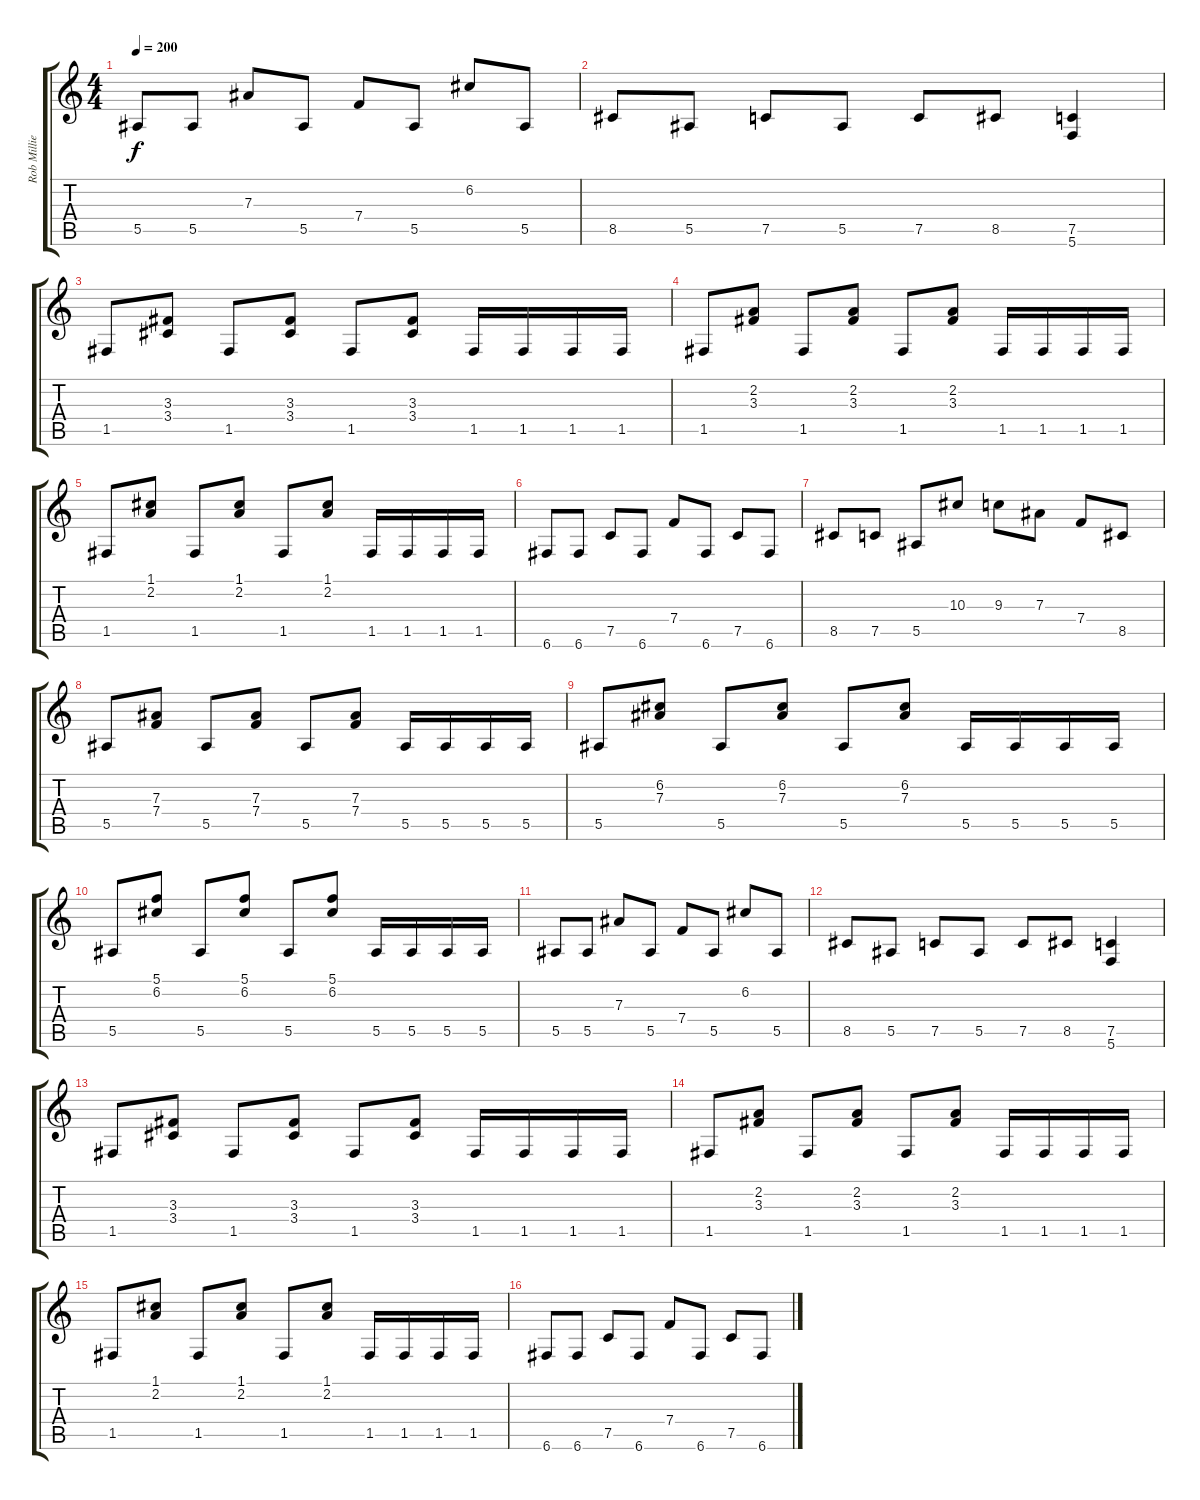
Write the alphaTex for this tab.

\track ("Rob Millie" "Rob Millie") {instrument distortionguitar}
\staff {score tabs}
\tuning (C4 G3 Eb3 Bb2 F2 C2) {hide}
\ts (4 4)
\tempo 200
\clef g2
\ks c
5.5.8{dy f} 5.5.8 7.3.8 5.5.8 7.4.8 5.5.8 6.2.8 5.5.8 |
8.5.8 5.5.8 7.5.8 5.5.8 7.5.8 8.5.8 (7.5 5.6).4 |
1.5.8 (3.3 3.4).8 1.5.8 (3.3 3.4).8 1.5.8 (3.3 3.4).8 1.5.16 1.5.16 1.5.16 1.5.16 |
1.5.8 (2.2 3.3).8 1.5.8 (2.2 3.3).8 1.5.8 (2.2 3.3).8 1.5.16 1.5.16 1.5.16 1.5.16 |
1.5.8 (1.1 2.2).8 1.5.8 (1.1 2.2).8 1.5.8 (1.1 2.2).8 1.5.16 1.5.16 1.5.16 1.5.16 |
6.6.8 6.6.8 7.5.8 6.6.8 7.4.8 6.6.8 7.5.8 6.6.8 |
8.5.8 7.5.8 5.5.8 10.3.8 9.3.8 7.3.8 7.4.8 8.5.8 |
5.5.8 (7.3 7.4).8 5.5.8 (7.3 7.4).8 5.5.8 (7.3 7.4).8 5.5.16 5.5.16 5.5.16 5.5.16 |
5.5.8 (6.2 7.3).8 5.5.8 (6.2 7.3).8 5.5.8 (6.2 7.3).8 5.5.16 5.5.16 5.5.16 5.5.16 |
5.5.8 (5.1 6.2).8 5.5.8 (5.1 6.2).8 5.5.8 (5.1 6.2).8 5.5.16 5.5.16 5.5.16 5.5.16 |
5.5.8 5.5.8 7.3.8 5.5.8 7.4.8 5.5.8 6.2.8 5.5.8 |
8.5.8 5.5.8 7.5.8 5.5.8 7.5.8 8.5.8 (7.5 5.6).4 |
1.5.8 (3.3 3.4).8 1.5.8 (3.3 3.4).8 1.5.8 (3.3 3.4).8 1.5.16 1.5.16 1.5.16 1.5.16 |
1.5.8 (2.2 3.3).8 1.5.8 (2.2 3.3).8 1.5.8 (2.2 3.3).8 1.5.16 1.5.16 1.5.16 1.5.16 |
1.5.8 (1.1 2.2).8 1.5.8 (1.1 2.2).8 1.5.8 (1.1 2.2).8 1.5.16 1.5.16 1.5.16 1.5.16 |
6.6.8 6.6.8 7.5.8 6.6.8 7.4.8 6.6.8 7.5.8 6.6.8
